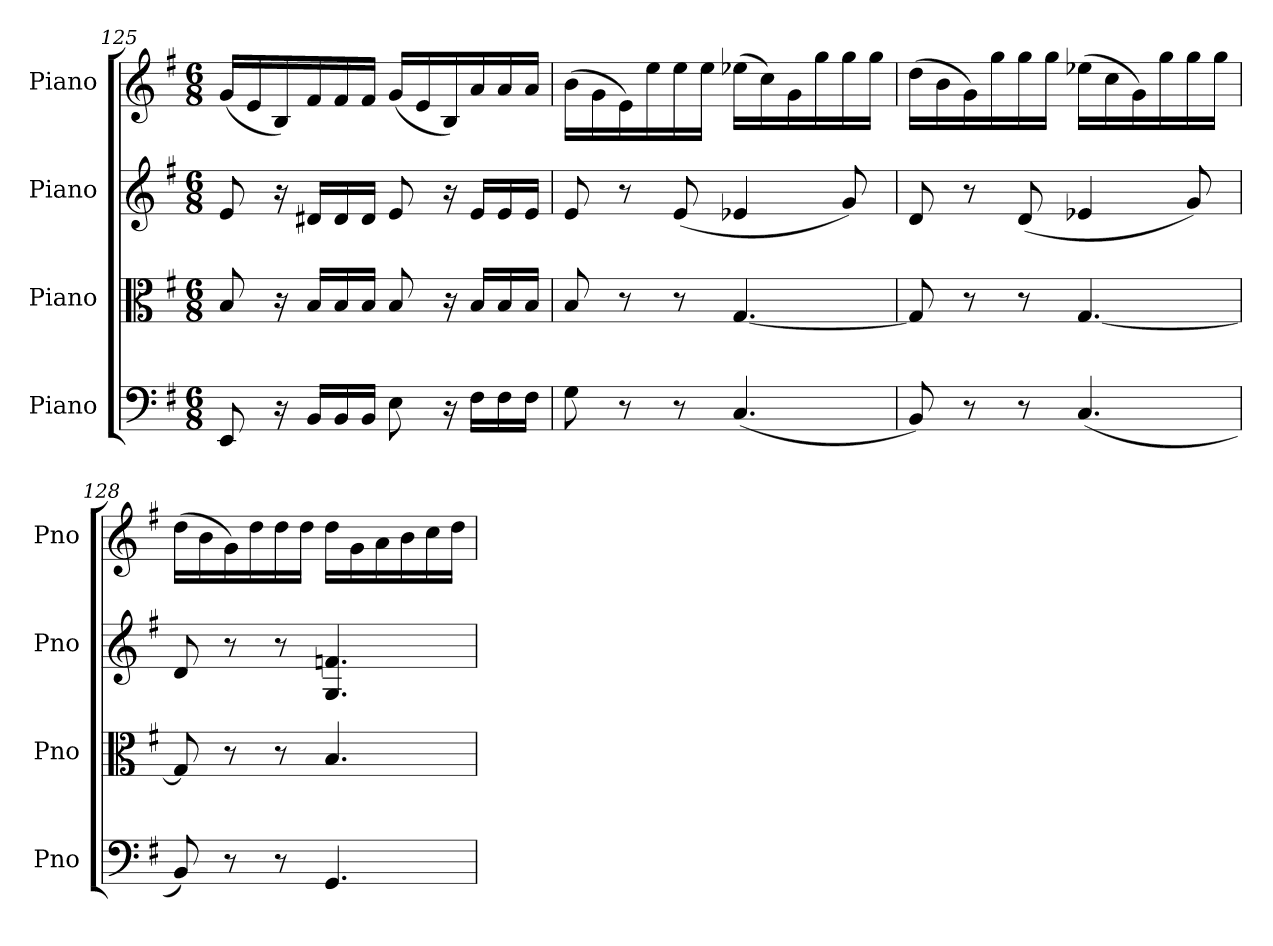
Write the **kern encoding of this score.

**kern	**kern	**kern	**kern
*part4	*part3	*part2	*part1
*staff4	*staff3	*staff2	*staff1
*I"Piano	*I"Piano	*I"Piano	*I"Piano
*I'Pno	*I'Pno	*I'Pno	*I'Pno
*clefF4	*clefC3	*clefG2	*clefG2
*k[f#]	*k[f#]	*k[f#]	*k[f#]
*M6/8	*M6/8	*M6/8	*M6/8
=125	=125	=125	=125
8EE/	8B/	8e/	(16g/LL
.	.	.	16e/
16r	16r	16r	16B/)
16BB/LL	16B/LL	16d#X/LL	16f#/
16BB/	16B/	16d#/	16f#/
16BB/JJ	16B/JJ	16d#/JJ	16f#/JJ
8E\	8B/	8e/	(16g/LL
.	.	.	16e/
16r	16r	16r	16B/)
16F#\LL	16B/LL	16e/LL	16a/
16F#\	16B/	16e/	16a/
16F#\JJ	16B/JJ	16e/JJ	16a/JJ
=126	=126	=126	=126
8G\	8B/	8e/	(16b\LL
.	.	.	16g\
8r	8r	8r	16e\)
.	.	.	16ee\
8r	8r	(8e/	16ee\
.	.	.	16ee\JJ
(4.C/	[4.G/	4e-X/	(16ee-X\LL
.	.	.	16cc\)
.	.	.	16g\
.	.	.	16gg\
.	.	8g/)	16gg\
.	.	.	16gg\JJ
=127	=127	=127	=127
8BB/)	8G/]	8d/	(16dd\LL
.	.	.	16b\
8r	8r	8r	16g\)
.	.	.	16gg\
8r	8r	(8d/	16gg\
.	.	.	16gg\JJ
(4.C/	[4.G/	4e-X/	(16ee-X\LL
.	.	.	16cc\
.	.	.	16g\)
.	.	.	16gg\
.	.	8g/)	16gg\
.	.	.	16gg\JJ
=128	=128	=128	=128
8BB/)	8G/]	8d/	(16dd\LL
.	.	.	16b\
8r	8r	8r	16g\)
.	.	.	16dd\
8r	8r	8r	16dd\
.	.	.	16dd\JJ
4.GG/	4.B/	4.G/ 4.fn/	16dd\LL
.	.	.	16g\
.	.	.	16a\
.	.	.	16b\
.	.	.	16cc\
.	.	.	16dd\JJ
=	=	=	=
*-	*-	*-	*-
